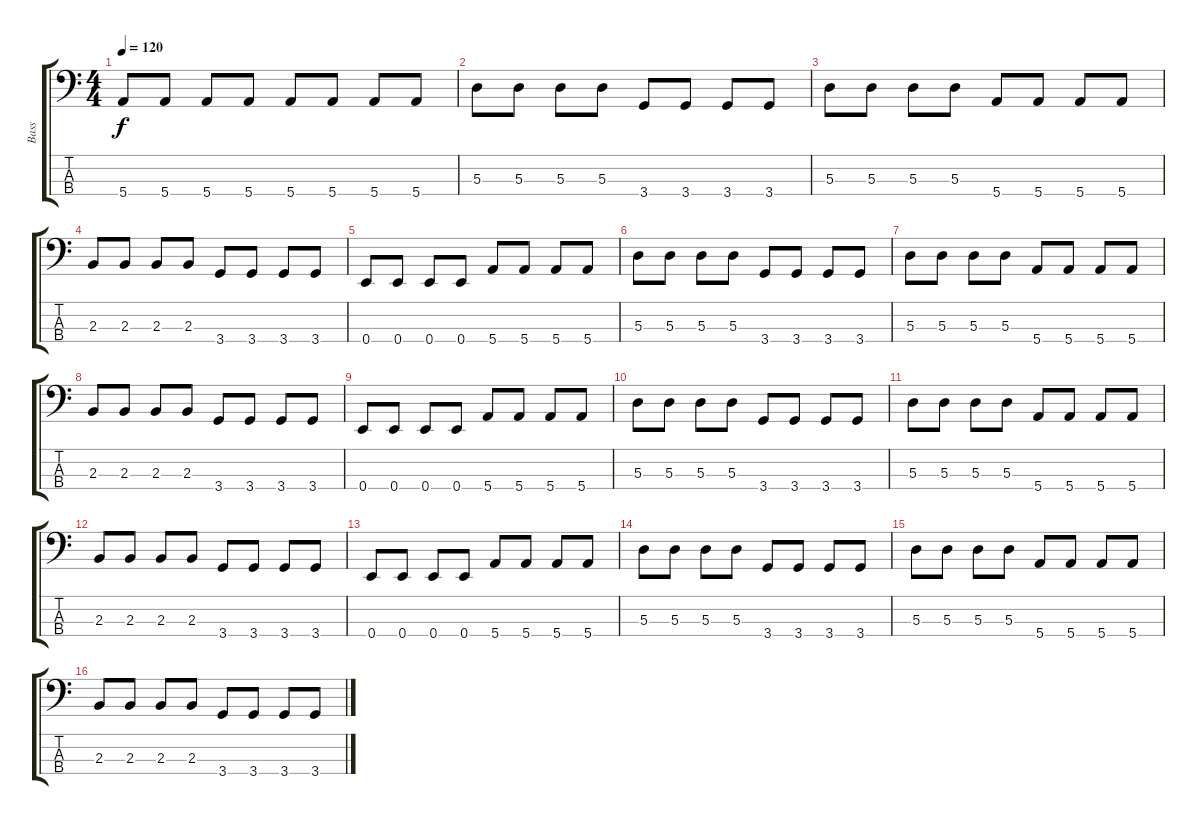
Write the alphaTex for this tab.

\track ("Bass" "Bass") {instrument electricbassfinger}
\staff {score tabs}
\tuning (G2 D2 A1 E1) {hide}
\ts (4 4)
\tempo 120
\clef f4
\ks c
5.4.8{dy f} 5.4.8 5.4.8 5.4.8 5.4.8 5.4.8 5.4.8 5.4.8 |
5.3.8 5.3.8 5.3.8 5.3.8 3.4.8 3.4.8 3.4.8 3.4.8 |
5.3.8 5.3.8 5.3.8 5.3.8 5.4.8 5.4.8 5.4.8 5.4.8 |
2.3.8 2.3.8 2.3.8 2.3.8 3.4.8 3.4.8 3.4.8 3.4.8 |
0.4.8 0.4.8 0.4.8 0.4.8 5.4.8 5.4.8 5.4.8 5.4.8 |
5.3.8 5.3.8 5.3.8 5.3.8 3.4.8 3.4.8 3.4.8 3.4.8 |
5.3.8 5.3.8 5.3.8 5.3.8 5.4.8 5.4.8 5.4.8 5.4.8 |
2.3.8 2.3.8 2.3.8 2.3.8 3.4.8 3.4.8 3.4.8 3.4.8 |
0.4.8 0.4.8 0.4.8 0.4.8 5.4.8 5.4.8 5.4.8 5.4.8 |
5.3.8 5.3.8 5.3.8 5.3.8 3.4.8 3.4.8 3.4.8 3.4.8 |
5.3.8 5.3.8 5.3.8 5.3.8 5.4.8 5.4.8 5.4.8 5.4.8 |
2.3.8 2.3.8 2.3.8 2.3.8 3.4.8 3.4.8 3.4.8 3.4.8 |
0.4.8 0.4.8 0.4.8 0.4.8 5.4.8 5.4.8 5.4.8 5.4.8 |
5.3.8 5.3.8 5.3.8 5.3.8 3.4.8 3.4.8 3.4.8 3.4.8 |
5.3.8 5.3.8 5.3.8 5.3.8 5.4.8 5.4.8 5.4.8 5.4.8 |
2.3.8 2.3.8 2.3.8 2.3.8 3.4.8 3.4.8 3.4.8 3.4.8
